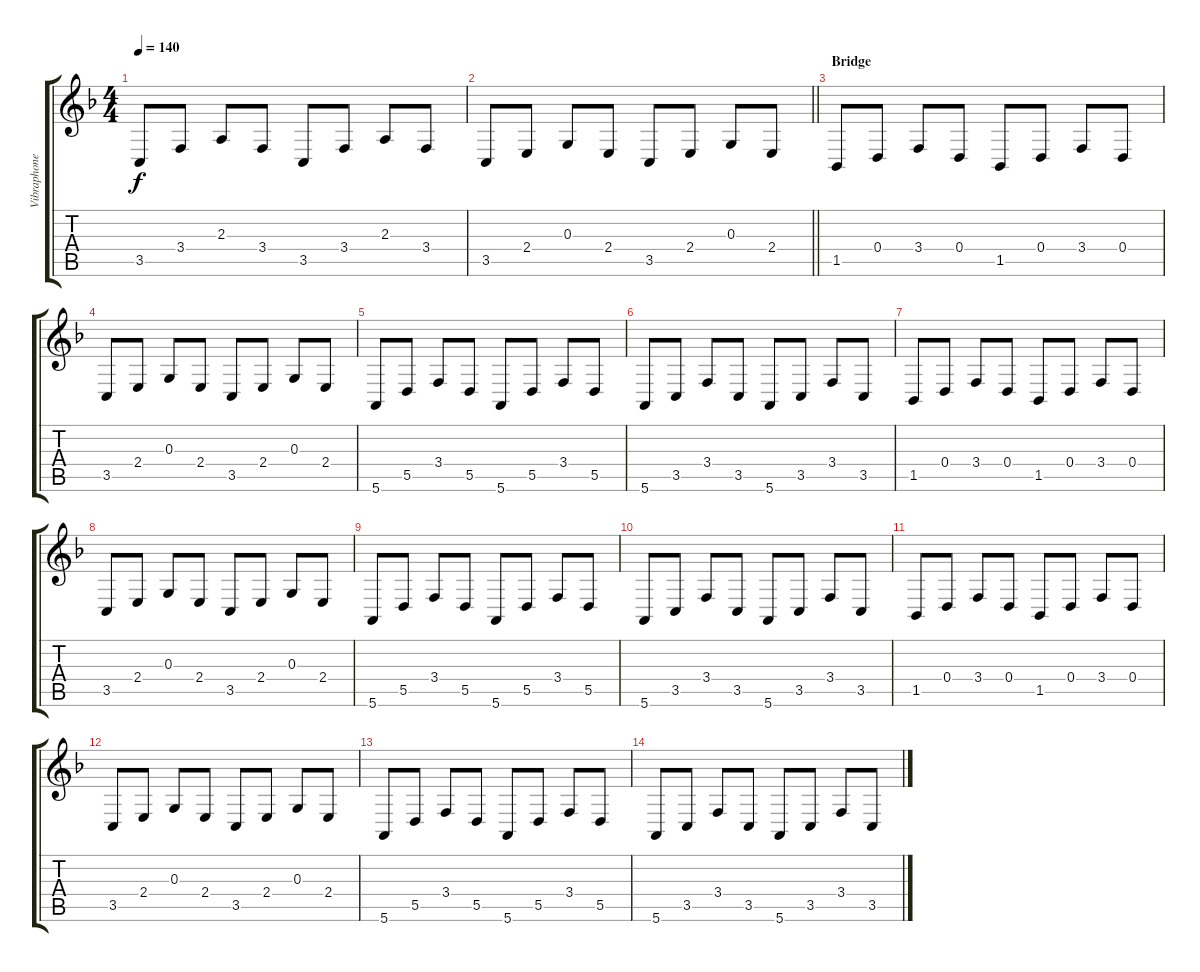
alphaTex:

\track ("Vibraphone" "Vibraphone") {instrument vibraphone}
\staff {score tabs}
\tuning (E4 B3 G3 D3 A2 E2) {hide}
\ts (4 4)
\tempo 140
\clef g2
\ks f
3.5.8{dy f} 3.4.8 2.3.8 3.4.8 3.5.8 3.4.8 2.3.8 3.4.8 |
\barLineRight lightlight
3.5.8 2.4.8 0.3.8 2.4.8 3.5.8 2.4.8 0.3.8 2.4.8 |
\section ("" "Bridge")
1.5.8 0.4.8 3.4.8 0.4.8 1.5.8 0.4.8 3.4.8 0.4.8 |
3.5.8 2.4.8 0.3.8 2.4.8 3.5.8 2.4.8 0.3.8 2.4.8 |
5.6.8 5.5.8 3.4.8 5.5.8 5.6.8 5.5.8 3.4.8 5.5.8 |
5.6.8 3.5.8 3.4.8 3.5.8 5.6.8 3.5.8 3.4.8 3.5.8 |
1.5.8 0.4.8 3.4.8 0.4.8 1.5.8 0.4.8 3.4.8 0.4.8 |
3.5.8 2.4.8 0.3.8 2.4.8 3.5.8 2.4.8 0.3.8 2.4.8 |
5.6.8 5.5.8 3.4.8 5.5.8 5.6.8 5.5.8 3.4.8 5.5.8 |
5.6.8 3.5.8 3.4.8 3.5.8 5.6.8 3.5.8 3.4.8 3.5.8 |
1.5.8 0.4.8 3.4.8 0.4.8 1.5.8 0.4.8 3.4.8 0.4.8 |
3.5.8 2.4.8 0.3.8 2.4.8 3.5.8 2.4.8 0.3.8 2.4.8 |
5.6.8 5.5.8 3.4.8 5.5.8 5.6.8 5.5.8 3.4.8 5.5.8 |
5.6.8 3.5.8 3.4.8 3.5.8 5.6.8 3.5.8 3.4.8 3.5.8
